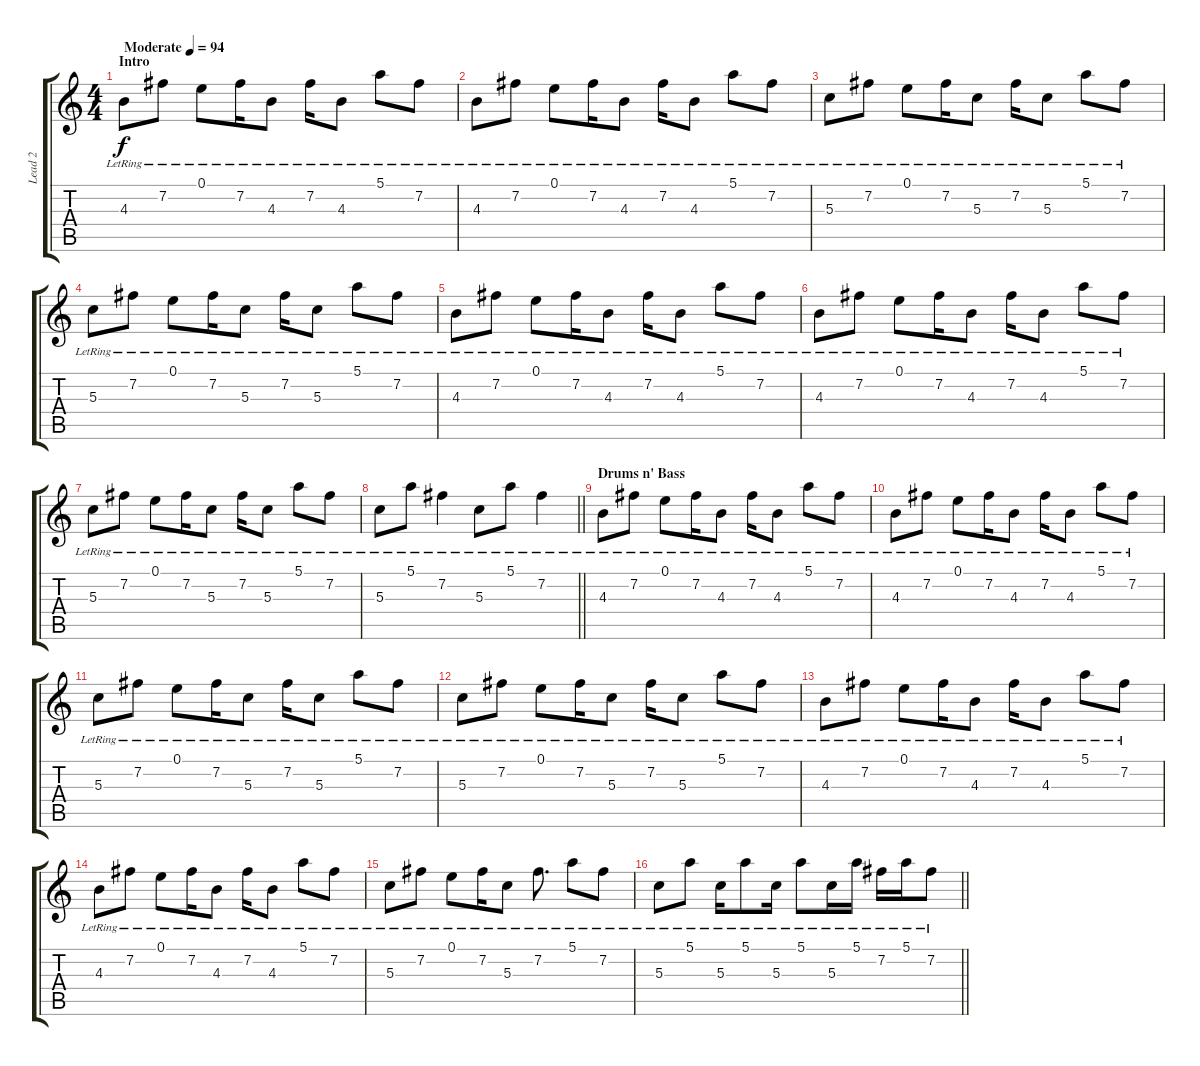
\track ("Lead 2" "Lead 2") {instrument acousticguitarsteel}
\staff {score tabs}
\tuning (E4 B3 G3 D3 A2 E2) {hide}
\ts (4 4)
\section ("" "Intro")
\tempo (94 "Moderate")
\clef g2
\ks c
4.3{lr}.8{dy f instrument acousticguitarsteel} 7.2{lr}.8 0.1{lr}.8 7.2{lr}.16 4.3{lr}.8 7.2{lr}.16 4.3{lr}.8 5.1{lr}.8 7.2{lr}.8 |
4.3{lr}.8 7.2{lr}.8 0.1{lr}.8 7.2{lr}.16 4.3{lr}.8 7.2{lr}.16 4.3{lr}.8 5.1{lr}.8 7.2{lr}.8 |
5.3{lr}.8 7.2{lr}.8 0.1{lr}.8 7.2{lr}.16 5.3{lr}.8 7.2{lr}.16 5.3{lr}.8 5.1{lr}.8 7.2{lr}.8 |
5.3{lr}.8 7.2{lr}.8 0.1{lr}.8 7.2{lr}.16 5.3{lr}.8 7.2{lr}.16 5.3{lr}.8 5.1{lr}.8 7.2{lr}.8 |
4.3{lr}.8 7.2{lr}.8 0.1{lr}.8 7.2{lr}.16 4.3{lr}.8 7.2{lr}.16 4.3{lr}.8 5.1{lr}.8 7.2{lr}.8 |
4.3{lr}.8 7.2{lr}.8 0.1{lr}.8 7.2{lr}.16 4.3{lr}.8 7.2{lr}.16 4.3{lr}.8 5.1{lr}.8 7.2{lr}.8 |
5.3{lr}.8 7.2{lr}.8 0.1{lr}.8 7.2{lr}.16 5.3{lr}.8 7.2{lr}.16 5.3{lr}.8 5.1{lr}.8 7.2{lr}.8 |
\barLineRight lightlight
5.3{lr}.8 5.1{lr}.8 7.2{lr}.4 5.3{lr}.8 5.1{lr}.8 7.2{lr}.4 |
\section ("" "Drums n' Bass")
4.3{lr}.8 7.2{lr}.8 0.1{lr}.8 7.2{lr}.16 4.3{lr}.8 7.2{lr}.16 4.3{lr}.8 5.1{lr}.8 7.2{lr}.8 |
4.3{lr}.8 7.2{lr}.8 0.1{lr}.8 7.2{lr}.16 4.3{lr}.8 7.2{lr}.16 4.3{lr}.8 5.1{lr}.8 7.2{lr}.8 |
5.3{lr}.8 7.2{lr}.8 0.1{lr}.8 7.2{lr}.16 5.3{lr}.8 7.2{lr}.16 5.3{lr}.8 5.1{lr}.8 7.2{lr}.8 |
5.3{lr}.8 7.2{lr}.8 0.1{lr}.8 7.2{lr}.16 5.3{lr}.8 7.2{lr}.16 5.3{lr}.8 5.1{lr}.8 7.2{lr}.8 |
4.3{lr}.8 7.2{lr}.8 0.1{lr}.8 7.2{lr}.16 4.3{lr}.8 7.2{lr}.16 4.3{lr}.8 5.1{lr}.8 7.2{lr}.8 |
4.3{lr}.8 7.2{lr}.8 0.1{lr}.8 7.2{lr}.16 4.3{lr}.8 7.2{lr}.16 4.3{lr}.8 5.1{lr}.8 7.2{lr}.8 |
5.3{lr}.8 7.2{lr}.8 0.1{lr}.8 7.2{lr}.16 5.3{lr}.8 7.2{lr}.8{d} 5.1{lr}.8 7.2{lr}.8 |
\barLineRight lightlight
5.3{lr}.8 5.1{lr}.8 5.3{lr}.16 5.1{lr}.8 5.3{lr}.16 5.1{lr}.8 5.3{lr}.16 5.1{lr}.16 7.2{lr}.16 5.1{lr}.16 7.2{lr}.8
